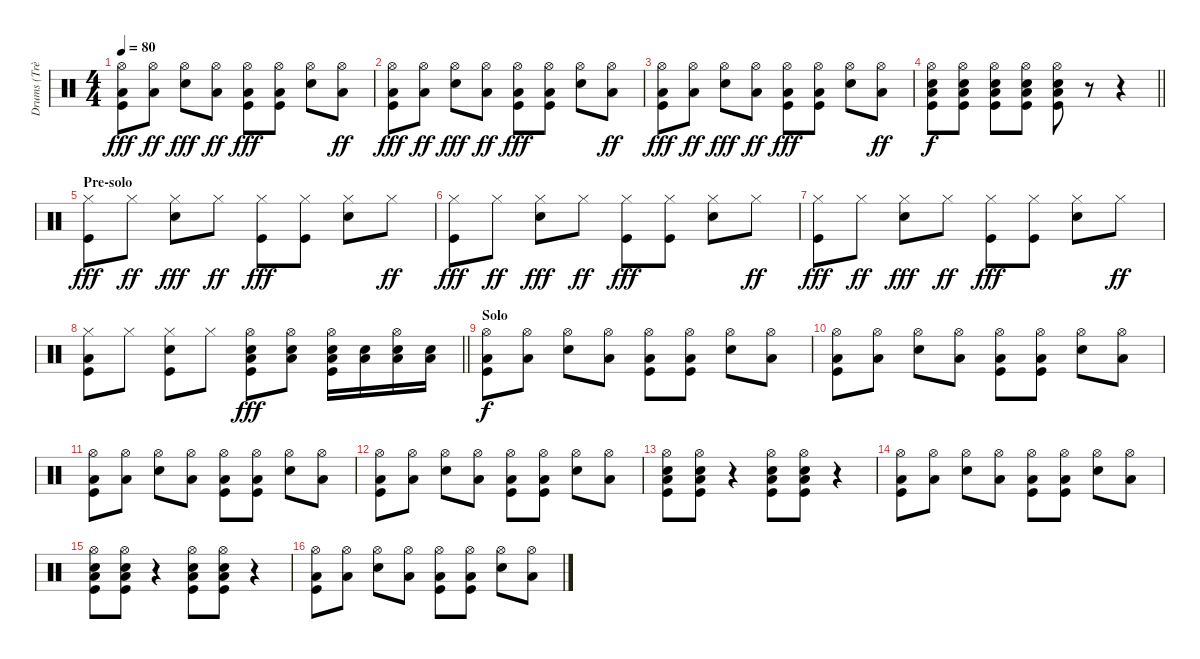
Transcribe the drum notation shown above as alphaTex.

\track ("Drums (Trè Cool)" "Drums (Trè") {instrument percussion}
\staff {score}
\articulation defaults
\ts (4 4)
\tempo 80
\clef neutral
\ks c
("Hi-Hat (open)" "Low Floor Tom (hit)" "Kick (hit)").8{dy fff} ("Hi-Hat (open)" "Low Floor Tom (hit)").8{dy ff} ("Hi-Hat (open)" "Snare (hit) 2").8{dy fff} ("Hi-Hat (open)" "Low Floor Tom (hit)").8{dy ff} ("Hi-Hat (open)" "Low Floor Tom (hit)" "Kick (hit)").8{dy fff} ("Hi-Hat (open)" "Low Floor Tom (hit)" "Kick (hit)").8 ("Hi-Hat (open)" "Snare (hit) 2").8 ("Hi-Hat (open)" "Low Floor Tom (hit)").8{dy ff} |
("Hi-Hat (open)" "Low Floor Tom (hit)" "Kick (hit)").8{dy fff} ("Hi-Hat (open)" "Low Floor Tom (hit)").8{dy ff} ("Hi-Hat (open)" "Snare (hit) 2").8{dy fff} ("Hi-Hat (open)" "Low Floor Tom (hit)").8{dy ff} ("Hi-Hat (open)" "Low Floor Tom (hit)" "Kick (hit)").8{dy fff} ("Hi-Hat (open)" "Low Floor Tom (hit)" "Kick (hit)").8 ("Hi-Hat (open)" "Snare (hit) 2").8 ("Hi-Hat (open)" "Low Floor Tom (hit)").8{dy ff} |
("Hi-Hat (open)" "Low Floor Tom (hit)" "Kick (hit)").8{dy fff} ("Hi-Hat (open)" "Low Floor Tom (hit)").8{dy ff} ("Hi-Hat (open)" "Snare (hit) 2").8{dy fff} ("Hi-Hat (open)" "Low Floor Tom (hit)").8{dy ff} ("Hi-Hat (open)" "Low Floor Tom (hit)" "Kick (hit)").8{dy fff} ("Hi-Hat (open)" "Low Floor Tom (hit)" "Kick (hit)").8 ("Hi-Hat (open)" "Snare (hit) 2").8 ("Hi-Hat (open)" "Low Floor Tom (hit)").8{dy ff} |
\barLineRight lightlight
("Hi-Hat (open)" "Snare (hit) 2" "Low Floor Tom (hit)" "Kick (hit)").8{dy f} ("Hi-Hat (open)" "Snare (hit) 2" "Low Floor Tom (hit)" "Kick (hit)").8 ("Hi-Hat (open)" "Snare (hit) 2" "Low Floor Tom (hit)" "Kick (hit)").8 ("Hi-Hat (open)" "Snare (hit) 2" "Low Floor Tom (hit)" "Kick (hit)").8 ("Hi-Hat (open)" "Snare (hit) 2" "Low Floor Tom (hit)" "Kick (hit)").8 r.8 r.4 |
\section ("" "Pre-solo")
("Hi-Hat (closed)" "Kick (hit)").8{dy fff} "Hi-Hat (closed)".8{dy ff} ("Hi-Hat (closed)" "Snare (hit) 2").8{dy fff} "Hi-Hat (closed)".8{dy ff} ("Hi-Hat (closed)" "Kick (hit)").8{dy fff} ("Hi-Hat (closed)" "Kick (hit)").8 ("Hi-Hat (closed)" "Snare (hit) 2").8 "Hi-Hat (closed)".8{dy ff} |
("Hi-Hat (closed)" "Kick (hit)").8{dy fff} "Hi-Hat (closed)".8{dy ff} ("Hi-Hat (closed)" "Snare (hit) 2").8{dy fff} "Hi-Hat (closed)".8{dy ff} ("Hi-Hat (closed)" "Kick (hit)").8{dy fff} ("Hi-Hat (closed)" "Kick (hit)").8 ("Hi-Hat (closed)" "Snare (hit) 2").8 "Hi-Hat (closed)".8{dy ff} |
("Hi-Hat (closed)" "Kick (hit)").8{dy fff} "Hi-Hat (closed)".8{dy ff} ("Hi-Hat (closed)" "Snare (hit) 2").8{dy fff} "Hi-Hat (closed)".8{dy ff} ("Hi-Hat (closed)" "Kick (hit)").8{dy fff} ("Hi-Hat (closed)" "Kick (hit)").8 ("Hi-Hat (closed)" "Snare (hit) 2").8 "Hi-Hat (closed)".8{dy ff} |
\barLineRight lightlight
("Hi-Hat (closed)" "Low Floor Tom (hit)" "Kick (hit)").8 "Hi-Hat (closed)".8 ("Hi-Hat (closed)" "Snare (hit) 2" "Kick (hit)").8 "Hi-Hat (closed)".8 ("Hi-Hat (open)" "Snare (hit) 2" "Low Floor Tom (hit)" "Kick (hit)").8{dy fff} ("Hi-Hat (open)" "Snare (hit) 2" "Low Floor Tom (hit)").8 ("Hi-Hat (open)" "Snare (hit) 2" "Low Floor Tom (hit)" "Kick (hit)").16 ("Snare (hit) 2" "Low Floor Tom (hit)").16 ("Hi-Hat (open)" "Snare (hit) 2" "Low Floor Tom (hit)").16 ("Snare (hit) 2" "Low Floor Tom (hit)").16 |
\section ("" "Solo")
("Hi-Hat (open)" "Low Floor Tom (hit)" "Kick (hit)").8{dy f} ("Hi-Hat (open)" "Low Floor Tom (hit)").8 ("Hi-Hat (open)" "Snare (hit) 2").8 ("Hi-Hat (open)" "Low Floor Tom (hit)").8 ("Hi-Hat (open)" "Low Floor Tom (hit)" "Kick (hit)").8 ("Hi-Hat (open)" "Low Floor Tom (hit)" "Kick (hit)").8 ("Hi-Hat (open)" "Snare (hit) 2").8 ("Hi-Hat (open)" "Low Floor Tom (hit)").8 |
("Hi-Hat (open)" "Low Floor Tom (hit)" "Kick (hit)").8 ("Hi-Hat (open)" "Low Floor Tom (hit)").8 ("Hi-Hat (open)" "Snare (hit) 2").8 ("Hi-Hat (open)" "Low Floor Tom (hit)").8 ("Hi-Hat (open)" "Low Floor Tom (hit)" "Kick (hit)").8 ("Hi-Hat (open)" "Low Floor Tom (hit)" "Kick (hit)").8 ("Hi-Hat (open)" "Snare (hit) 2").8 ("Hi-Hat (open)" "Low Floor Tom (hit)").8 |
("Hi-Hat (open)" "Low Floor Tom (hit)" "Kick (hit)").8 ("Hi-Hat (open)" "Low Floor Tom (hit)").8 ("Hi-Hat (open)" "Snare (hit) 2").8 ("Hi-Hat (open)" "Low Floor Tom (hit)").8 ("Hi-Hat (open)" "Low Floor Tom (hit)" "Kick (hit)").8 ("Hi-Hat (open)" "Low Floor Tom (hit)" "Kick (hit)").8 ("Hi-Hat (open)" "Snare (hit) 2").8 ("Hi-Hat (open)" "Low Floor Tom (hit)").8 |
("Hi-Hat (open)" "Low Floor Tom (hit)" "Kick (hit)").8 ("Hi-Hat (open)" "Low Floor Tom (hit)").8 ("Hi-Hat (open)" "Snare (hit) 2").8 ("Hi-Hat (open)" "Low Floor Tom (hit)").8 ("Hi-Hat (open)" "Low Floor Tom (hit)" "Kick (hit)").8 ("Hi-Hat (open)" "Low Floor Tom (hit)" "Kick (hit)").8 ("Hi-Hat (open)" "Snare (hit) 2").8 ("Hi-Hat (open)" "Low Floor Tom (hit)").8 |
("Hi-Hat (open)" "Snare (hit) 2" "Low Floor Tom (hit)" "Kick (hit)").8 ("Hi-Hat (open)" "Snare (hit) 2" "Low Floor Tom (hit)" "Kick (hit)").8 r.4 ("Hi-Hat (open)" "Snare (hit) 2" "Low Floor Tom (hit)" "Kick (hit)").8 ("Hi-Hat (open)" "Snare (hit) 2" "Low Floor Tom (hit)" "Kick (hit)").8 r.4 |
("Hi-Hat (open)" "Low Floor Tom (hit)" "Kick (hit)").8 ("Hi-Hat (open)" "Low Floor Tom (hit)").8 ("Hi-Hat (open)" "Snare (hit) 2").8 ("Hi-Hat (open)" "Low Floor Tom (hit)").8 ("Hi-Hat (open)" "Low Floor Tom (hit)" "Kick (hit)").8 ("Hi-Hat (open)" "Low Floor Tom (hit)" "Kick (hit)").8 ("Hi-Hat (open)" "Snare (hit) 2").8 ("Hi-Hat (open)" "Low Floor Tom (hit)").8 |
("Hi-Hat (open)" "Snare (hit) 2" "Low Floor Tom (hit)" "Kick (hit)").8 ("Hi-Hat (open)" "Snare (hit) 2" "Low Floor Tom (hit)" "Kick (hit)").8 r.4 ("Hi-Hat (open)" "Snare (hit) 2" "Low Floor Tom (hit)" "Kick (hit)").8 ("Hi-Hat (open)" "Snare (hit) 2" "Low Floor Tom (hit)" "Kick (hit)").8 r.4 |
("Hi-Hat (open)" "Low Floor Tom (hit)" "Kick (hit)").8 ("Hi-Hat (open)" "Low Floor Tom (hit)").8 ("Hi-Hat (open)" "Snare (hit) 2").8 ("Hi-Hat (open)" "Low Floor Tom (hit)").8 ("Hi-Hat (open)" "Low Floor Tom (hit)" "Kick (hit)").8 ("Hi-Hat (open)" "Low Floor Tom (hit)" "Kick (hit)").8 ("Hi-Hat (open)" "Snare (hit) 2").8 ("Hi-Hat (open)" "Low Floor Tom (hit)").8
